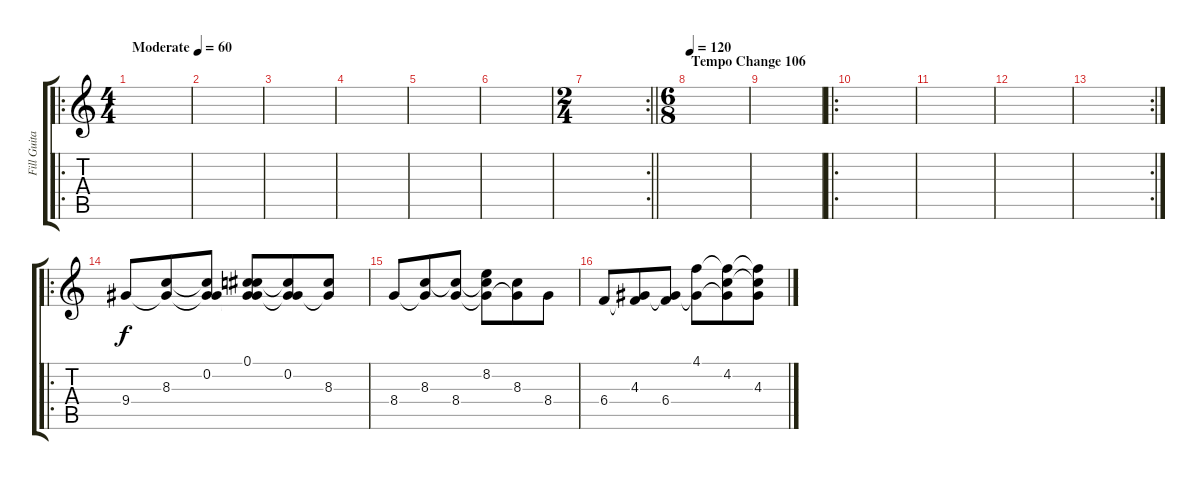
\track ("Fill Guitar" "Fill Guita") {instrument overdrivenguitar}
\staff {score tabs}
\tuning (Db4 Ab3 E3 B2 Gb2 Db2) {hide}
\ro
\ts (4 4)
\tempo (60 "Moderate")
\clef g2
\ks c
|
|
|
|
|
|
\rc 2
\ts (2 4)
\barLineRight lightlight
|
\ts (6 8)
\section ("" "Tempo Change 106")
\tempo 120
|
|
\ro
|
|
|
\rc 2
|
\ro
9.4.8 (8.3 9.4{t}).8 (0.2 8.3{t} 9.4{t}).8 (0.1 0.2{t} 8.3{t} 9.4{t}).8 (0.2 8.3{t} 9.4{t}).8 (8.3 9.4{t}).8 |
8.4.8 (8.3 8.4{t}).8 (8.3{t} 8.4).8 (8.2 8.3{t} 8.4{t}).8 (8.3 8.4{t}).8 8.4.8 |
6.4.8 (4.3 6.4{t}).8 (4.3{t} 6.4).8 (4.1 4.3{t}).8 (4.1{t} 4.2 4.3{t}).8 (4.1{t} 4.2{t} 4.3).8
